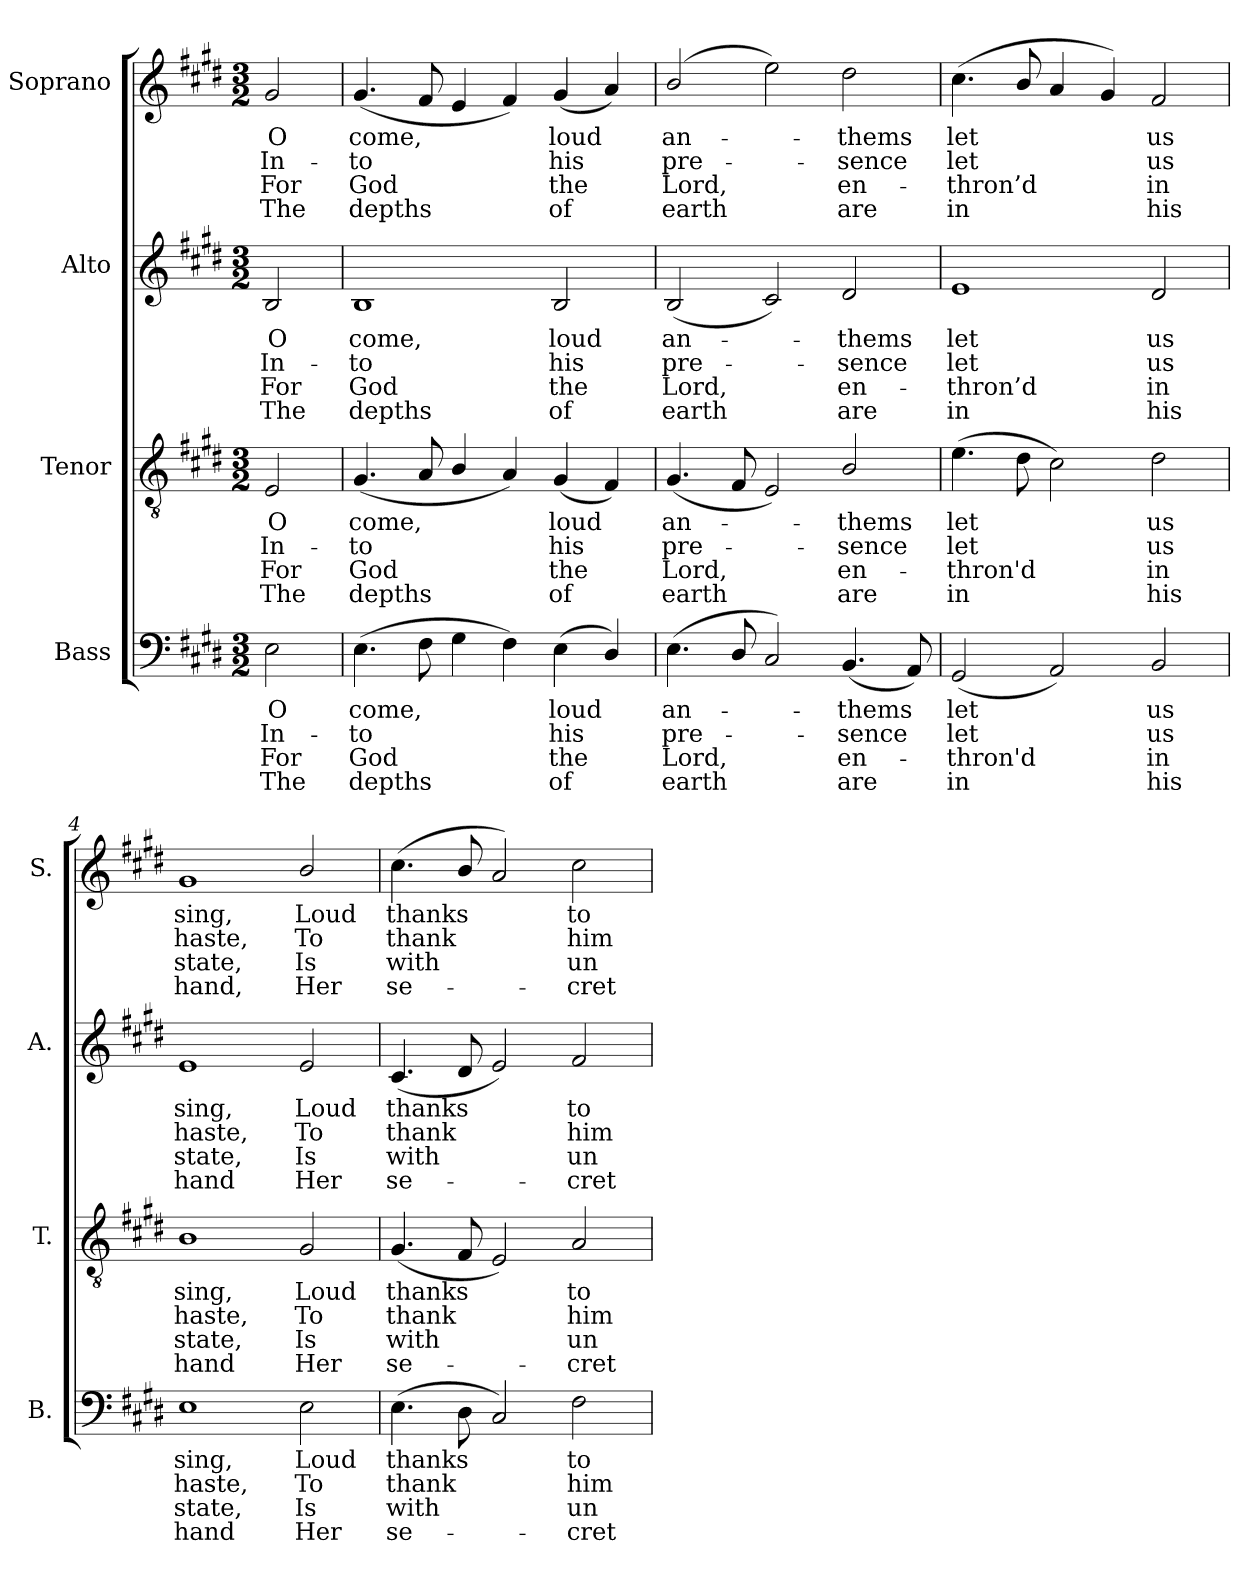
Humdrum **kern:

**kern	**text	**text	**text	**text	**kern	**text	**text	**text	**text	**kern	**text	**text	**text	**text	**kern	**text	**text	**text	**text
*part4	*part4	*part4	*part4	*part4	*part3	*part3	*part3	*part3	*part3	*part2	*part2	*part2	*part2	*part2	*part1	*part1	*part1	*part1	*part1
*staff4	*staff4	*staff4	*staff4	*staff4	*staff3	*staff3	*staff3	*staff3	*staff3	*staff2	*staff2	*staff2	*staff2	*staff2	*staff1	*staff1	*staff1	*staff1	*staff1
*I"Bass	*	*	*	*	*I"Tenor	*	*	*	*	*I"Alto	*	*	*	*	*I"Soprano	*	*	*	*
*I'B.	*	*	*	*	*I'T.	*	*	*	*	*I'A.	*	*	*	*	*I'S.	*	*	*	*
!!LO:PB:g=z
*clefF4	*	*	*	*	*clefGv2	*	*	*	*	*clefG2	*	*	*	*	*clefG2	*	*	*	*
*	*	*	*	*	*ITrd7c12	*	*	*	*	*	*	*	*	*	*	*	*	*	*
*k[f#c#g#d#]	*	*	*	*	*k[f#c#g#d#]	*	*	*	*	*k[f#c#g#d#]	*	*	*	*	*k[f#c#g#d#]	*	*	*	*
*E:	*	*	*	*	*E:	*	*	*	*	*E:	*	*	*	*	*E:	*	*	*	*
*M3/2	*	*	*	*	*M3/2	*	*	*	*	*M3/2	*	*	*	*	*M3/2	*	*	*	*
=	=	=	=	=	=	=	=	=	=	=	=	=	=	=	=	=	=	=	=
!	!LO:LY:b:color=#000000	!LO:LY:b:color=#000000	!LO:LY:b:color=#000000	!LO:LY:b:color=#000000	!	!	!	!	!	!	!	!	!	!	!	!	!	!	!
!	!	!	!	!	!	!LO:LY:b:color=#000000	!LO:LY:b:color=#000000	!LO:LY:b:color=#000000	!LO:LY:b:color=#000000	!	!	!	!	!	!	!	!	!	!
!	!	!	!	!	!	!	!	!	!	!	!LO:LY:b:color=#000000	!LO:LY:b:color=#000000	!LO:LY:b:color=#000000	!LO:LY:b:color=#000000	!	!	!	!	!
!	!	!	!	!	!	!	!	!	!	!	!	!	!	!	!	!LO:LY:b:color=#000000	!LO:LY:b:color=#000000	!LO:LY:b:color=#000000	!LO:LY:b:color=#000000
2Ei\	O	In-	For	The	2EEi/	O	In-	For	The	2Bi/	O	In-	For	The	2g#i/	O	In-	For	The
=1	=1	=1	=1	=1	=1	=1	=1	=1	=1	=1	=1	=1	=1	=1	=1	=1	=1	=1	=1
!	!LO:LY:b:color=#000000	!LO:LY:b:color=#000000	!LO:LY:b:color=#000000	!LO:LY:b:color=#000000	!	!	!	!	!	!	!	!	!	!	!	!	!	!	!
!	!	!	!	!	!	!LO:LY:b:color=#000000	!LO:LY:b:color=#000000	!LO:LY:b:color=#000000	!LO:LY:b:color=#000000	!	!	!	!	!	!	!	!	!	!
!	!	!	!	!	!	!	!	!	!	!	!LO:LY:b:color=#000000	!LO:LY:b:color=#000000	!LO:LY:b:color=#000000	!LO:LY:b:color=#000000	!	!	!	!	!
!	!	!	!	!	!	!	!	!	!	!	!	!	!	!	!	!LO:LY:b:color=#000000	!LO:LY:b:color=#000000	!LO:LY:b:color=#000000	!LO:LY:b:color=#000000
(4.Ei\	come,	-to	God	depths	(4.GG#i/	come,	-to	God	depths	1Bi	come,	-to	God	depths	(4.g#i/	come,	-to	God	depths
8F#i\	.	.	.	.	8AAi/	.	.	.	.	.	.	.	.	.	8f#i/	.	.	.	.
4G#i\	.	.	.	.	4BBi/	.	.	.	.	.	.	.	.	.	4ei/	.	.	.	.
4F#i\)	.	.	.	.	4AAi/)	.	.	.	.	.	.	.	.	.	4f#i/)	.	.	.	.
!	!LO:LY:b:color=#000000	!LO:LY:b:color=#000000	!LO:LY:b:color=#000000	!LO:LY:b:color=#000000	!	!	!	!	!	!	!	!	!	!	!	!	!	!	!
!	!	!	!	!	!	!LO:LY:b:color=#000000	!LO:LY:b:color=#000000	!LO:LY:b:color=#000000	!LO:LY:b:color=#000000	!	!	!	!	!	!	!	!	!	!
!	!	!	!	!	!	!	!	!	!	!	!LO:LY:b:color=#000000	!LO:LY:b:color=#000000	!LO:LY:b:color=#000000	!LO:LY:b:color=#000000	!	!	!	!	!
!	!	!	!	!	!	!	!	!	!	!	!	!	!	!	!	!LO:LY:b:color=#000000	!LO:LY:b:color=#000000	!LO:LY:b:color=#000000	!LO:LY:b:color=#000000
(4Ei\	loud	his	the	of	(4GG#i/	loud	his	the	of	2Bi/	loud	his	the	of	(4g#i/	loud	his	the	of
4D#i/)	.	.	.	.	4FF#i/)	.	.	.	.	.	.	.	.	.	4ai/)	.	.	.	.
=2	=2	=2	=2	=2	=2	=2	=2	=2	=2	=2	=2	=2	=2	=2	=2	=2	=2	=2	=2
!	!LO:LY:b:color=#000000	!LO:LY:b:color=#000000	!LO:LY:b:color=#000000	!LO:LY:b:color=#000000	!	!	!	!	!	!	!	!	!	!	!	!	!	!	!
!	!	!	!	!	!	!LO:LY:b:color=#000000	!LO:LY:b:color=#000000	!LO:LY:b:color=#000000	!LO:LY:b:color=#000000	!	!	!	!	!	!	!	!	!	!
!	!	!	!	!	!	!	!	!	!	!	!LO:LY:b:color=#000000	!LO:LY:b:color=#000000	!LO:LY:b:color=#000000	!LO:LY:b:color=#000000	!	!	!	!	!
!	!	!	!	!	!	!	!	!	!	!	!	!	!	!	!	!LO:LY:b:color=#000000	!LO:LY:b:color=#000000	!LO:LY:b:color=#000000	!LO:LY:b:color=#000000
(4.Ei\	an-	pre-	Lord,	earth	(4.GG#i/	an-	pre-	Lord,	earth	(2Bi/	an-	pre-	Lord,	earth	(2bi/	an-	pre-	Lord,	earth
8D#i/	.	.	.	.	8FF#i/	.	.	.	.	.	.	.	.	.	.	.	.	.	.
2C#i/)	.	.	.	.	2EEi/)	.	.	.	.	2c#i/)	.	.	.	.	2eei\)	.	.	.	.
!	!LO:LY:b:color=#000000	!LO:LY:b:color=#000000	!LO:LY:b:color=#000000	!LO:LY:b:color=#000000	!	!	!	!	!	!	!	!	!	!	!	!	!	!	!
!	!	!	!	!	!	!LO:LY:b:color=#000000	!LO:LY:b:color=#000000	!LO:LY:b:color=#000000	!LO:LY:b:color=#000000	!	!	!	!	!	!	!	!	!	!
!	!	!	!	!	!	!	!	!	!	!	!LO:LY:b:color=#000000	!LO:LY:b:color=#000000	!LO:LY:b:color=#000000	!LO:LY:b:color=#000000	!	!	!	!	!
!	!	!	!	!	!	!	!	!	!	!	!	!	!	!	!	!LO:LY:b:color=#000000	!LO:LY:b:color=#000000	!LO:LY:b:color=#000000	!LO:LY:b:color=#000000
(4.BBi/	-thems	-sence	en-	-are	2BBi/	-thems	-sence	en-	-are	2d#i/	-thems	-sence	en-	-are	2dd#i\	-thems	-sence	en-	-are
8AAi/)	.	.	.	.	.	.	.	.	.	.	.	.	.	.	.	.	.	.	.
=3	=3	=3	=3	=3	=3	=3	=3	=3	=3	=3	=3	=3	=3	=3	=3	=3	=3	=3	=3
!	!LO:LY:b:color=#000000	!LO:LY:b:color=#000000	!LO:LY:b:color=#000000	!LO:LY:b:color=#000000	!	!	!	!	!	!	!	!	!	!	!	!	!	!	!
!	!	!	!	!	!	!LO:LY:b:color=#000000	!LO:LY:b:color=#000000	!LO:LY:b:color=#000000	!LO:LY:b:color=#000000	!	!	!	!	!	!	!	!	!	!
!	!	!	!	!	!	!	!	!	!	!	!LO:LY:b:color=#000000	!LO:LY:b:color=#000000	!LO:LY:b:color=#000000	!LO:LY:b:color=#000000	!	!	!	!	!
!	!	!	!	!	!	!	!	!	!	!	!	!	!	!	!	!LO:LY:b:color=#000000	!LO:LY:b:color=#000000	!LO:LY:b:color=#000000	!LO:LY:b:color=#000000
(2GG#i/	let	let	thron'd	in	(4.Ei\	let	let	thron'd	in	1ei	let	let	thron’d	in	(4.cc#i\	let	let	thron’d	in
.	.	.	.	.	8D#i\	.	.	.	.	.	.	.	.	.	8bi/	.	.	.	.
2AAi/)	.	.	.	.	2C#i\)	.	.	.	.	.	.	.	.	.	4ai/	.	.	.	.
.	.	.	.	.	.	.	.	.	.	.	.	.	.	.	4g#i/)	.	.	.	.
!	!LO:LY:b:color=#000000	!LO:LY:b:color=#000000	!LO:LY:b:color=#000000	!LO:LY:b:color=#000000	!	!	!	!	!	!	!	!	!	!	!	!	!	!	!
!	!	!	!	!	!	!LO:LY:b:color=#000000	!LO:LY:b:color=#000000	!LO:LY:b:color=#000000	!LO:LY:b:color=#000000	!	!	!	!	!	!	!	!	!	!
!	!	!	!	!	!	!	!	!	!	!	!LO:LY:b:color=#000000	!LO:LY:b:color=#000000	!LO:LY:b:color=#000000	!LO:LY:b:color=#000000	!	!	!	!	!
!	!	!	!	!	!	!	!	!	!	!	!	!	!	!	!	!LO:LY:b:color=#000000	!LO:LY:b:color=#000000	!LO:LY:b:color=#000000	!LO:LY:b:color=#000000
2BBi/	us	us	in	his	2D#i\	us	us	in	his	2d#i/	us	us	in	his	2f#i/	us	us	in	his
=4	=4	=4	=4	=4	=4	=4	=4	=4	=4	=4	=4	=4	=4	=4	=4	=4	=4	=4	=4
!	!LO:LY:b:color=#000000	!LO:LY:b:color=#000000	!LO:LY:b:color=#000000	!LO:LY:b:color=#000000	!	!	!	!	!	!	!	!	!	!	!	!	!	!	!
!	!	!	!	!	!	!LO:LY:b:color=#000000	!LO:LY:b:color=#000000	!LO:LY:b:color=#000000	!LO:LY:b:color=#000000	!	!	!	!	!	!	!	!	!	!
!	!	!	!	!	!	!	!	!	!	!	!LO:LY:b:color=#000000	!LO:LY:b:color=#000000	!LO:LY:b:color=#000000	!LO:LY:b:color=#000000	!	!	!	!	!
!	!	!	!	!	!	!	!	!	!	!	!	!	!	!	!	!LO:LY:b:color=#000000	!LO:LY:b:color=#000000	!LO:LY:b:color=#000000	!LO:LY:b:color=#000000
1Ei	sing,	haste,	state,	hand	1BBi	sing,	haste,	state,	hand	1ei	sing,	haste,	state,	hand	1g#i	sing,	haste,	state,	hand,
!	!LO:LY:b:color=#000000	!LO:LY:b:color=#000000	!LO:LY:b:color=#000000	!LO:LY:b:color=#000000	!	!	!	!	!	!	!	!	!	!	!	!	!	!	!
!	!	!	!	!	!	!LO:LY:b:color=#000000	!LO:LY:b:color=#000000	!LO:LY:b:color=#000000	!LO:LY:b:color=#000000	!	!	!	!	!	!	!	!	!	!
!	!	!	!	!	!	!	!	!	!	!	!LO:LY:b:color=#000000	!LO:LY:b:color=#000000	!LO:LY:b:color=#000000	!LO:LY:b:color=#000000	!	!	!	!	!
!	!	!	!	!	!	!	!	!	!	!	!	!	!	!	!	!LO:LY:b:color=#000000	!LO:LY:b:color=#000000	!LO:LY:b:color=#000000	!LO:LY:b:color=#000000
2Ei\	Loud	To	Is	Her	2GG#i/	Loud	To	Is	Her	2ei/	Loud	To	Is	Her	2bi/	Loud	To	Is	Her
=5	=5	=5	=5	=5	=5	=5	=5	=5	=5	=5	=5	=5	=5	=5	=5	=5	=5	=5	=5
!	!LO:LY:b:color=#000000	!LO:LY:b:color=#000000	!LO:LY:b:color=#000000	!LO:LY:b:color=#000000	!	!	!	!	!	!	!	!	!	!	!	!	!	!	!
!	!	!	!	!	!	!LO:LY:b:color=#000000	!LO:LY:b:color=#000000	!LO:LY:b:color=#000000	!LO:LY:b:color=#000000	!	!	!	!	!	!	!	!	!	!
!	!	!	!	!	!	!	!	!	!	!	!LO:LY:b:color=#000000	!LO:LY:b:color=#000000	!LO:LY:b:color=#000000	!LO:LY:b:color=#000000	!	!	!	!	!
!	!	!	!	!	!	!	!	!	!	!	!	!	!	!	!	!LO:LY:b:color=#000000	!LO:LY:b:color=#000000	!LO:LY:b:color=#000000	!LO:LY:b:color=#000000
(4.Ei\	thanks	thank	with	se-	(4.GG#i/	thanks	thank	with	se-	(4.c#i/	thanks	thank	with	se-	(4.cc#i\	thanks	thank	with	se-
8D#i\	.	.	.	.	8FF#i/	.	.	.	.	8d#i/	.	.	.	.	8bi/	.	.	.	.
2C#i/)	.	.	.	.	2EEi/)	.	.	.	.	2ei/)	.	.	.	.	2ai/)	.	.	.	.
!	!LO:LY:b:color=#000000	!LO:LY:b:color=#000000	!LO:LY:b:color=#000000	!LO:LY:b:color=#000000	!	!	!	!	!	!	!	!	!	!	!	!	!	!	!
!	!	!	!	!	!	!LO:LY:b:color=#000000	!LO:LY:b:color=#000000	!LO:LY:b:color=#000000	!LO:LY:b:color=#000000	!	!	!	!	!	!	!	!	!	!
!	!	!	!	!	!	!	!	!	!	!	!LO:LY:b:color=#000000	!LO:LY:b:color=#000000	!LO:LY:b:color=#000000	!LO:LY:b:color=#000000	!	!	!	!	!
!	!	!	!	!	!	!	!	!	!	!	!	!	!	!	!	!LO:LY:b:color=#000000	!LO:LY:b:color=#000000	!LO:LY:b:color=#000000	!LO:LY:b:color=#000000
2F#i\	to	him	-un-	-cret	2AAi/	to	him	-un-	-cret	2f#i/	to	him	-un-	-cret	2cc#i\	to	him	-un-	-cret
=	=	=	=	=	=	=	=	=	=	=	=	=	=	=	=	=	=	=	=
*-	*-	*-	*-	*-	*-	*-	*-	*-	*-	*-	*-	*-	*-	*-	*-	*-	*-	*-	*-
